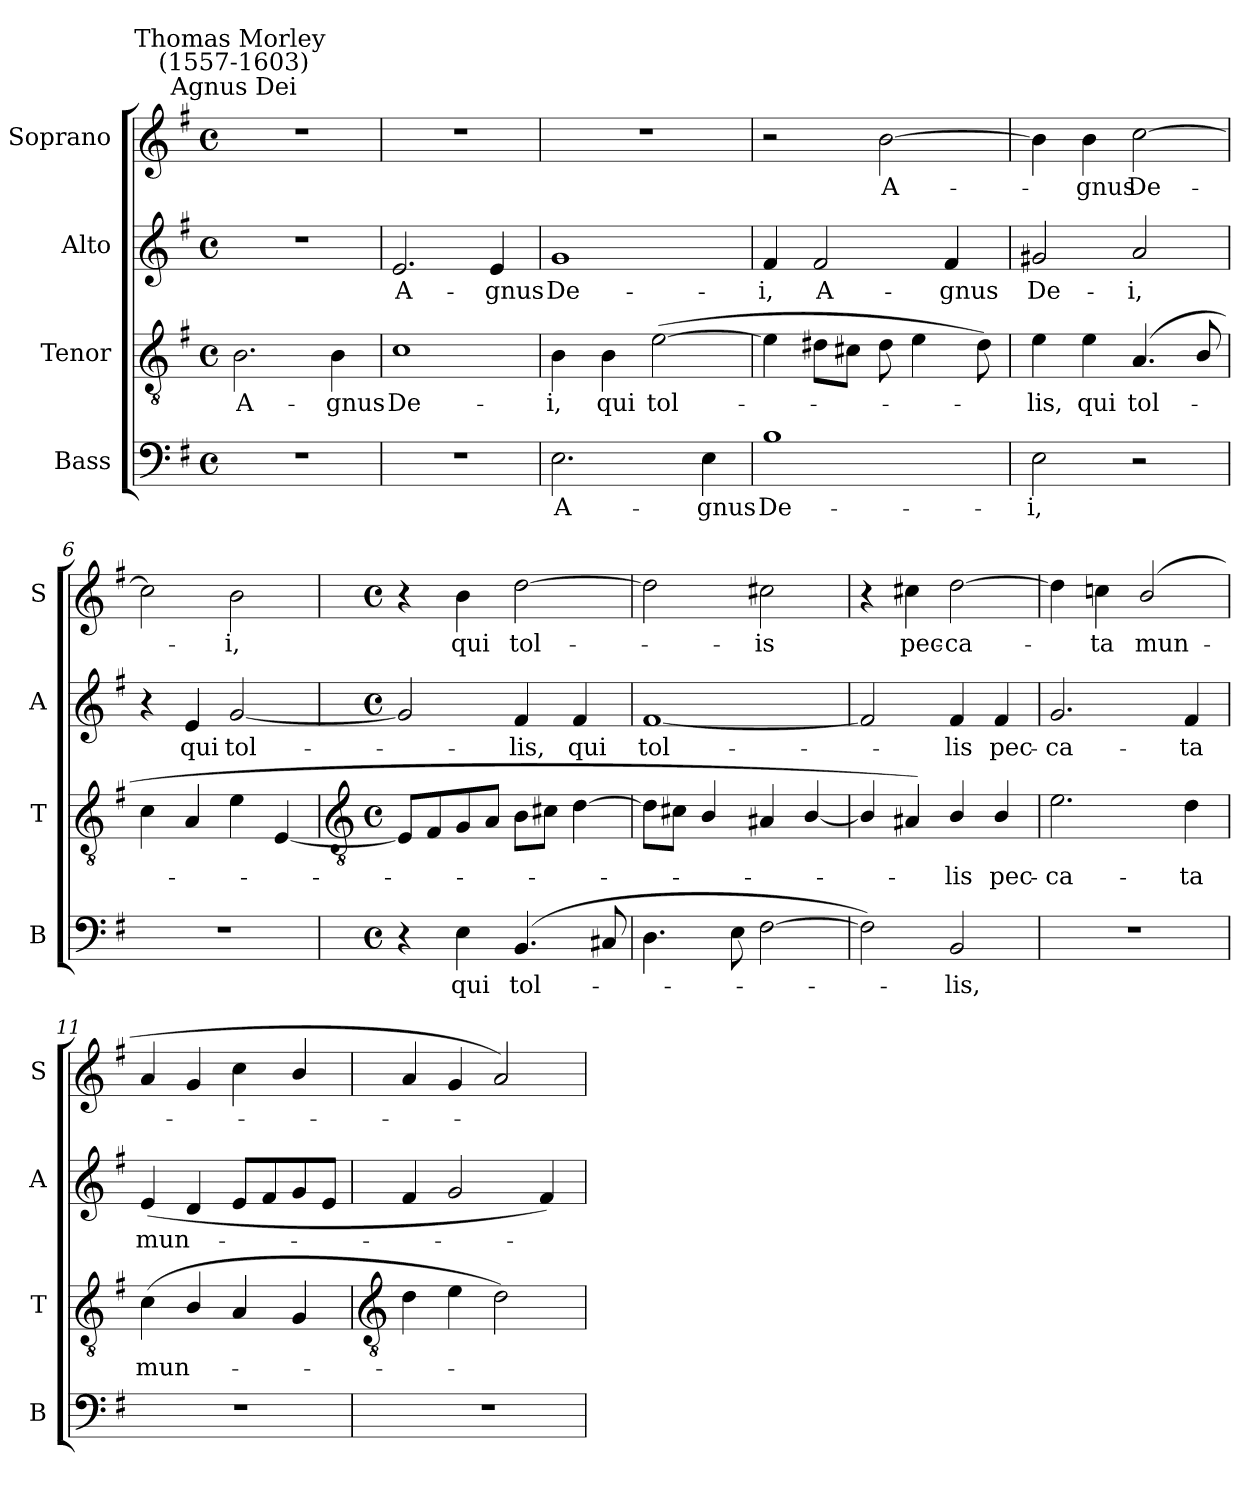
**kern	**text	**kern	**text	**kern	**text	**kern	**text
*part4	*part4	*part3	*part3	*part2	*part2	*part1	*part1
*staff4	*staff4	*staff3	*staff3	*staff2	*staff2	*staff1	*staff1
*I"Bass	*	*I"Tenor	*	*I"Alto	*	*I"Soprano	*
*I'B	*	*I'T	*	*I'A	*	*I'S	*
*clefF4	*	*clefGv2	*	*clefG2	*	*clefG2	*
*k[f#]	*	*k[f#]	*	*k[f#]	*	*k[f#]	*
*G:	*	*G:	*	*G:	*	*G:	*
*M4/4	*	*M4/4	*	*M4/4	*	*M4/4	*
*met(c)	*	*met(c)	*	*met(c)	*	*met(c)	*
=1	=1	=1	=1	=1	=1	=1	=1
!	!	!	!	!	!	!LO:TX:a:cj:t=Agnus Dei	!
!	!	!	!	!	!	!LO:TX:a:cj:t=Thomas Morley \n(1557-1603)	!
!	!	!	!LO:LY:b	!	!	!	!
1r	.	2.B	A-	1r	.	1r	.
!	!	!	!LO:LY:b	!	!	!	!
.	.	4B	-gnus	.	.	.	.
=2	=2	=2	=2	=2	=2	=2	=2
!	!	!	!LO:LY:b	!	!LO:LY:b	!	!
1r	.	1c	De-	2.e	A-	1r	.
!	!	!	!	!	!LO:LY:b	!	!
.	.	.	.	4e	-gnus	.	.
=3	=3	=3	=3	=3	=3	=3	=3
!	!LO:LY:b	!	!LO:LY:b	!	!LO:LY:b	!	!
2.E	A-	4B	-i,	1g	De-	1r	.
!	!	!	!LO:LY:b	!	!	!	!
.	.	4B	qui	.	.	.	.
!	!	!	!LO:LY:b	!	!	!	!
.	.	(>[2e	tol-	.	.	.	.
!	!LO:LY:b	!	!	!	!	!	!
4E	-gnus	.	.	.	.	.	.
=4	=4	=4	=4	=4	=4	=4	=4
!	!LO:LY:b	!	!	!	!LO:LY:b	!	!
1B	De-	4e]	.	4f#	-i,	2r	.
!	!	!	!	!	!LO:LY:b	!	!
.	.	8d#XL	.	2f#	A-	.	.
.	.	8c#XJ	.	.	.	.	.
!	!	!	!	!	!	!	!LO:LY:b
.	.	8d#	.	.	.	[2b	A-
.	.	4e	.	.	.	.	.
!	!	!	!	!	!LO:LY:b	!	!
.	.	.	.	4f#	-gnus	.	.
.	.	8d#)	.	.	.	.	.
=5	=5	=5	=5	=5	=5	=5	=5
!	!LO:LY:b	!	!LO:LY:b	!	!LO:LY:b	!	!
2E	-i,	4e	lis,	2g#X	De-	4b]	.
!	!	!	!LO:LY:b	!	!	!	!LO:LY:b
.	.	4e	qui	.	.	4b	gnus
!	!	!	!LO:LY:b	!	!LO:LY:b	!	!LO:LY:b
2r	.	(<4.A	tol-	2a	-i,	[2cc	De-
.	.	8B/	.	.	.	.	.
=6	=6	=6	=6	=6	=6	=6	=6
1r	.	4c	.	4r	.	2cc]	.
!	!	!	!	!	!LO:LY:b	!	!
.	.	4A	.	4e	qui	.	.
!	!	!	!	!	!LO:LY:b	!	!LO:LY:b
.	.	4e	.	[2g	tol-	2b	i,
.	.	[4E	.	.	.	.	.
!!LO:LB:g=z
=7	=7	=7	=7	=7	=7	=7	=7
*	*	*clefGv2	*	*	*	*	*
*M4/4	*	*M4/4	*	*M4/4	*	*M4/4	*
*met(c)	*	*met(c)	*	*met(c)	*	*met(c)	*
4r	.	8EL]	.	2g]	.	4r	.
.	.	8F#	.	.	.	.	.
!	!LO:LY:b	!	!	!	!	!	!LO:LY:b
4E	qui	8G	.	.	.	4b	qui
.	.	8AJ	.	.	.	.	.
!	!LO:LY:b	!	!	!	!LO:LY:b	!	!LO:LY:b
(<4.BB	tol-	8BL	.	4f#	lis,	[2dd	tol-
.	.	8c#XJ	.	.	.	.	.
!	!	!	!	!	!LO:LY:b	!	!
.	.	[4d	.	4f#	qui	.	.
8C#X	.	.	.	.	.	.	.
=8	=8	=8	=8	=8	=8	=8	=8
!	!	!	!	!	!LO:LY:b	!	!
4.D	.	8dL]	.	[1f#	tol-	2dd]	.
.	.	8c#XJ	.	.	.	.	.
.	.	4B/	.	.	.	.	.
8E	.	.	.	.	.	.	.
!	!	!	!	!	!	!	!LO:LY:b
[2F#	.	4A#X	.	.	.	2cc#X	is
.	.	[4B/	.	.	.	.	.
=9	=9	=9	=9	=9	=9	=9	=9
2F#])	.	4B/]	.	2f#]	.	4r	.
!	!	!	!	!	!	!	!LO:LY:b
.	.	4A#X)	.	.	.	4cc#X	pec-
!	!LO:LY:b	!	!LO:LY:b	!	!LO:LY:b	!	!LO:LY:b
2BB	lis,	4B/	lis	4f#	lis	[2dd	-ca-
!	!	!	!LO:LY:b	!	!LO:LY:b	!	!
.	.	4B/	pec-	4f#	pec-	.	.
=10	=10	=10	=10	=10	=10	=10	=10
!	!	!	!LO:LY:b	!	!LO:LY:b	!	!
1r	.	2.e	-ca-	2.g	-ca-	4dd]	.
!	!	!	!	!	!	!	!LO:LY:b
.	.	.	.	.	.	4ccn	ta
!	!	!	!	!	!	!	!LO:LY:b
.	.	.	.	.	.	(<2b/	mun-
!	!	!	!LO:LY:b	!	!LO:LY:b	!	!
.	.	4d	-ta	4f#	-ta	.	.
=11	=11	=11	=11	=11	=11	=11	=11
!	!	!	!LO:LY:b	!	!LO:LY:b	!	!
1r	.	(>4c	mun-	(<4e	mun-	4a	.
.	.	4B/	.	4d	.	4g	.
.	.	4A	.	8eL	.	4cc	.
.	.	.	.	8f#	.	.	.
.	.	4G	.	8g	.	4b/	.
.	.	.	.	8eJ	.	.	.
!!LO:LB:g=z
=12	=12	=12	=12	=12	=12	=12	=12
*	*	*clefGv2	*	*	*	*	*
1r	.	4d	.	4f#	.	4a	.
.	.	4e	.	2g	.	4g	.
.	.	2d)	.	.	.	2a)	.
.	.	.	.	4f#)	.	.	.
=	=	=	=	=	=	=	=
*-	*-	*-	*-	*-	*-	*-	*-
